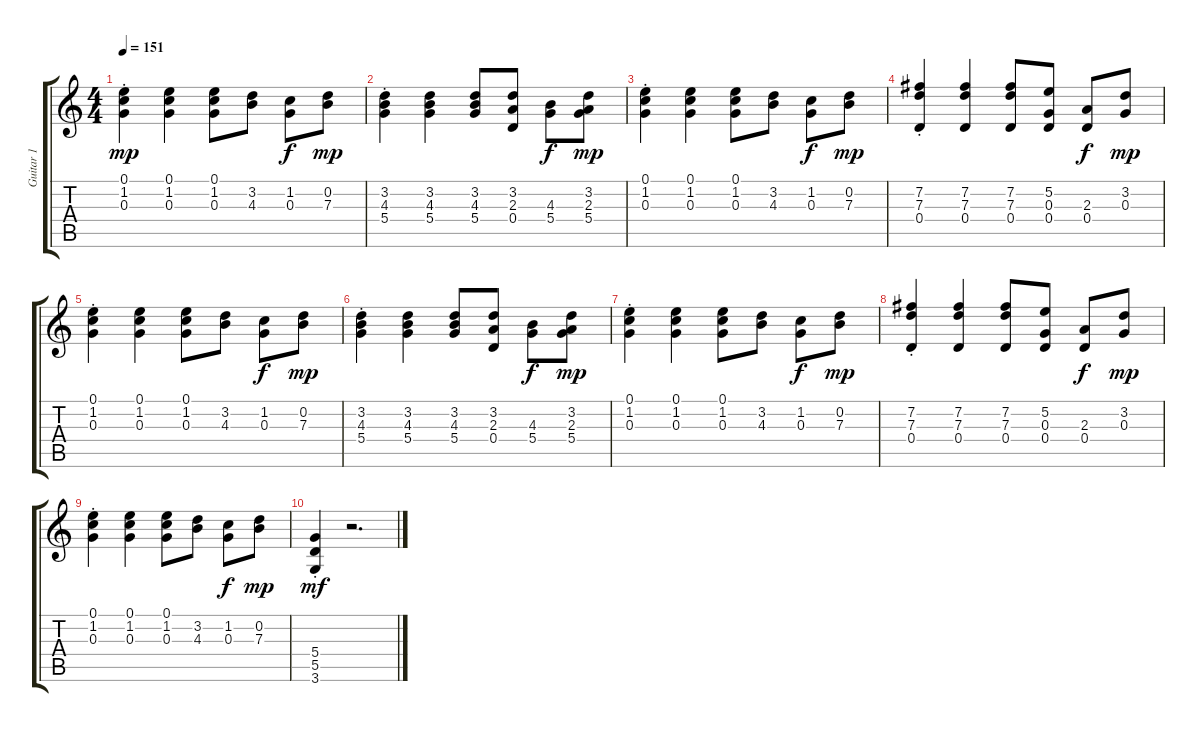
\track ("Guitar 1" "Guitar 1") {instrument overdrivenguitar}
\staff {score tabs}
\tuning (E4 B3 G3 D3 A2 E2) {hide}
\ts (4 4)
\tempo 151
\clef g2
\ks c
(0.1{st} 1.2{st} 0.3{st}).4{dy mp} (0.1 1.2 0.3).4 (0.1 1.2 0.3).8 (3.2 4.3).8 (1.2 0.3).8{dy f} (0.2 7.3).8{dy mp} |
(3.2{st} 4.3{st} 5.4{st}).4 (3.2 4.3 5.4).4 (3.2 4.3 5.4).8 (3.2 2.3 0.4).8 (4.3 5.4).8{dy f} (3.2 2.3 5.4).8{dy mp} |
(0.1{st} 1.2{st} 0.3{st}).4 (0.1 1.2 0.3).4 (0.1 1.2 0.3).8 (3.2 4.3).8 (1.2 0.3).8{dy f} (0.2 7.3).8{dy mp} |
(7.2{st} 7.3{st} 0.4{st}).4 (7.2 7.3 0.4).4 (7.2 7.3 0.4).8 (5.2 0.3 0.4).8 (2.3 0.4).8{dy f} (3.2 0.3).8{dy mp} |
(0.1{st} 1.2{st} 0.3{st}).4 (0.1 1.2 0.3).4 (0.1 1.2 0.3).8 (3.2 4.3).8 (1.2 0.3).8{dy f} (0.2 7.3).8{dy mp} |
(3.2{st} 4.3{st} 5.4{st}).4 (3.2 4.3 5.4).4 (3.2 4.3 5.4).8 (3.2 2.3 0.4).8 (4.3 5.4).8{dy f} (3.2 2.3 5.4).8{dy mp} |
(0.1{st} 1.2{st} 0.3{st}).4 (0.1 1.2 0.3).4 (0.1 1.2 0.3).8 (3.2 4.3).8 (1.2 0.3).8{dy f} (0.2 7.3).8{dy mp} |
(7.2{st} 7.3{st} 0.4{st}).4 (7.2 7.3 0.4).4 (7.2 7.3 0.4).8 (5.2 0.3 0.4).8 (2.3 0.4).8{dy f} (3.2 0.3).8{dy mp} |
(0.1{st} 1.2{st} 0.3{st}).4 (0.1 1.2 0.3).4 (0.1 1.2 0.3).8 (3.2 4.3).8 (1.2 0.3).8{dy f} (0.2 7.3).8{dy mp} |
(5.4{st} 5.5{st} 3.6{st}).4{dy mf} r.2{d}
